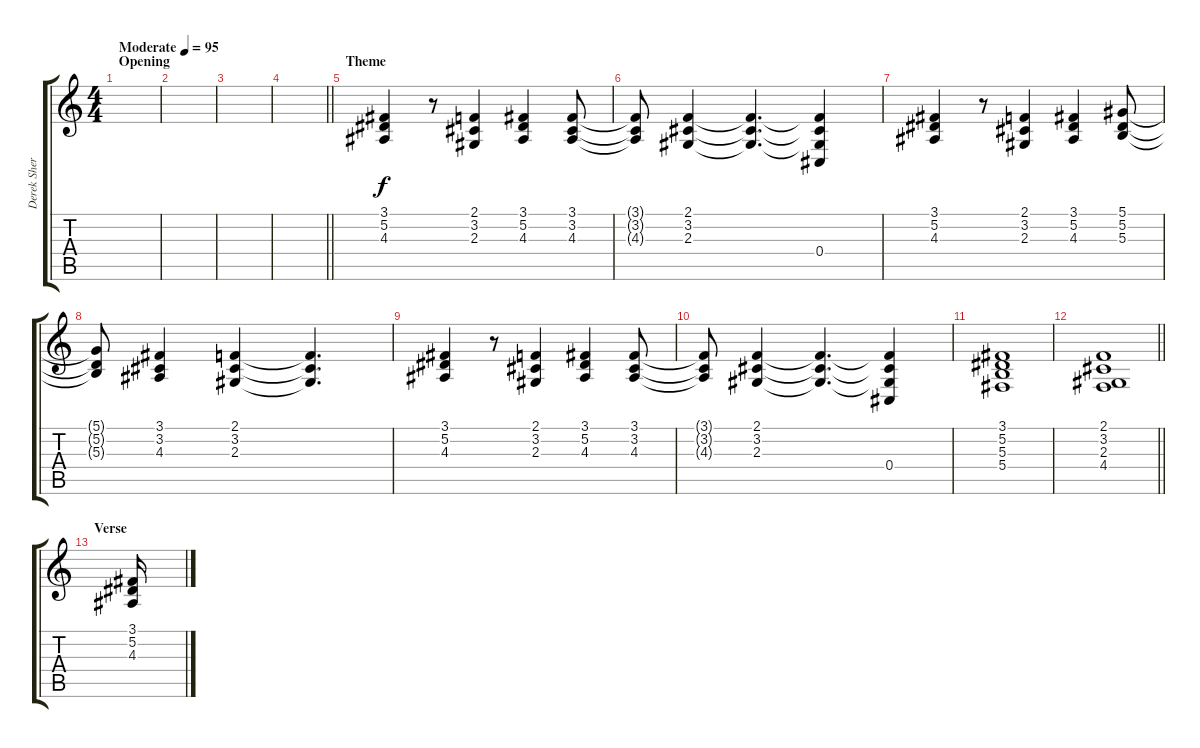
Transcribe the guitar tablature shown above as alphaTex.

\track ("Derek Sherinian" "Derek Sher") {instrument choiraahs}
\staff {score tabs}
\tuning (Eb4 Bb3 Gb3 Db3 Ab2 Eb2) {hide}
\ts (4 4)
\section ("" "Opening")
\tempo (95 "Moderate")
\clef g2
\ks c
|
|
|
\barLineRight lightlight
|
\section ("" "Theme")
(3.1 5.2 4.3).4 r.8 (2.1 3.2 2.3).4 (3.1 5.2 4.3).4 (3.1 3.2 4.3).8 |
(3.1{t} 3.2{t} 4.3{t}).8 (2.1 3.2 2.3).4 (2.1{t} 3.2{t} 2.3{t}).4{d} (2.1{t} 3.2{t} 2.3{t} 0.4).4 |
(3.1 5.2 4.3).4 r.8 (2.1 3.2 2.3).4 (3.1 5.2 4.3).4 (5.1 5.2 5.3).8 |
(5.1{t} 5.2{t} 5.3{t}).8 (3.1 3.2 4.3).4 (2.1 3.2 2.3).4 (2.1{t} 3.2{t} 2.3{t}).4{d} |
(3.1 5.2 4.3).4 r.8 (2.1 3.2 2.3).4 (3.1 5.2 4.3).4 (3.1 3.2 4.3).8 |
(3.1{t} 3.2{t} 4.3{t}).8 (2.1 3.2 2.3).4 (2.1{t} 3.2{t} 2.3{t}).4{d} (2.1{t} 3.2{t} 2.3{t} 0.4).4 |
(3.1 5.2 5.3 5.4).1 |
\barLineRight lightlight
(2.1 3.2 2.3 4.4).1 |
\section ("" "Verse")
(3.1 5.2 4.3).16
